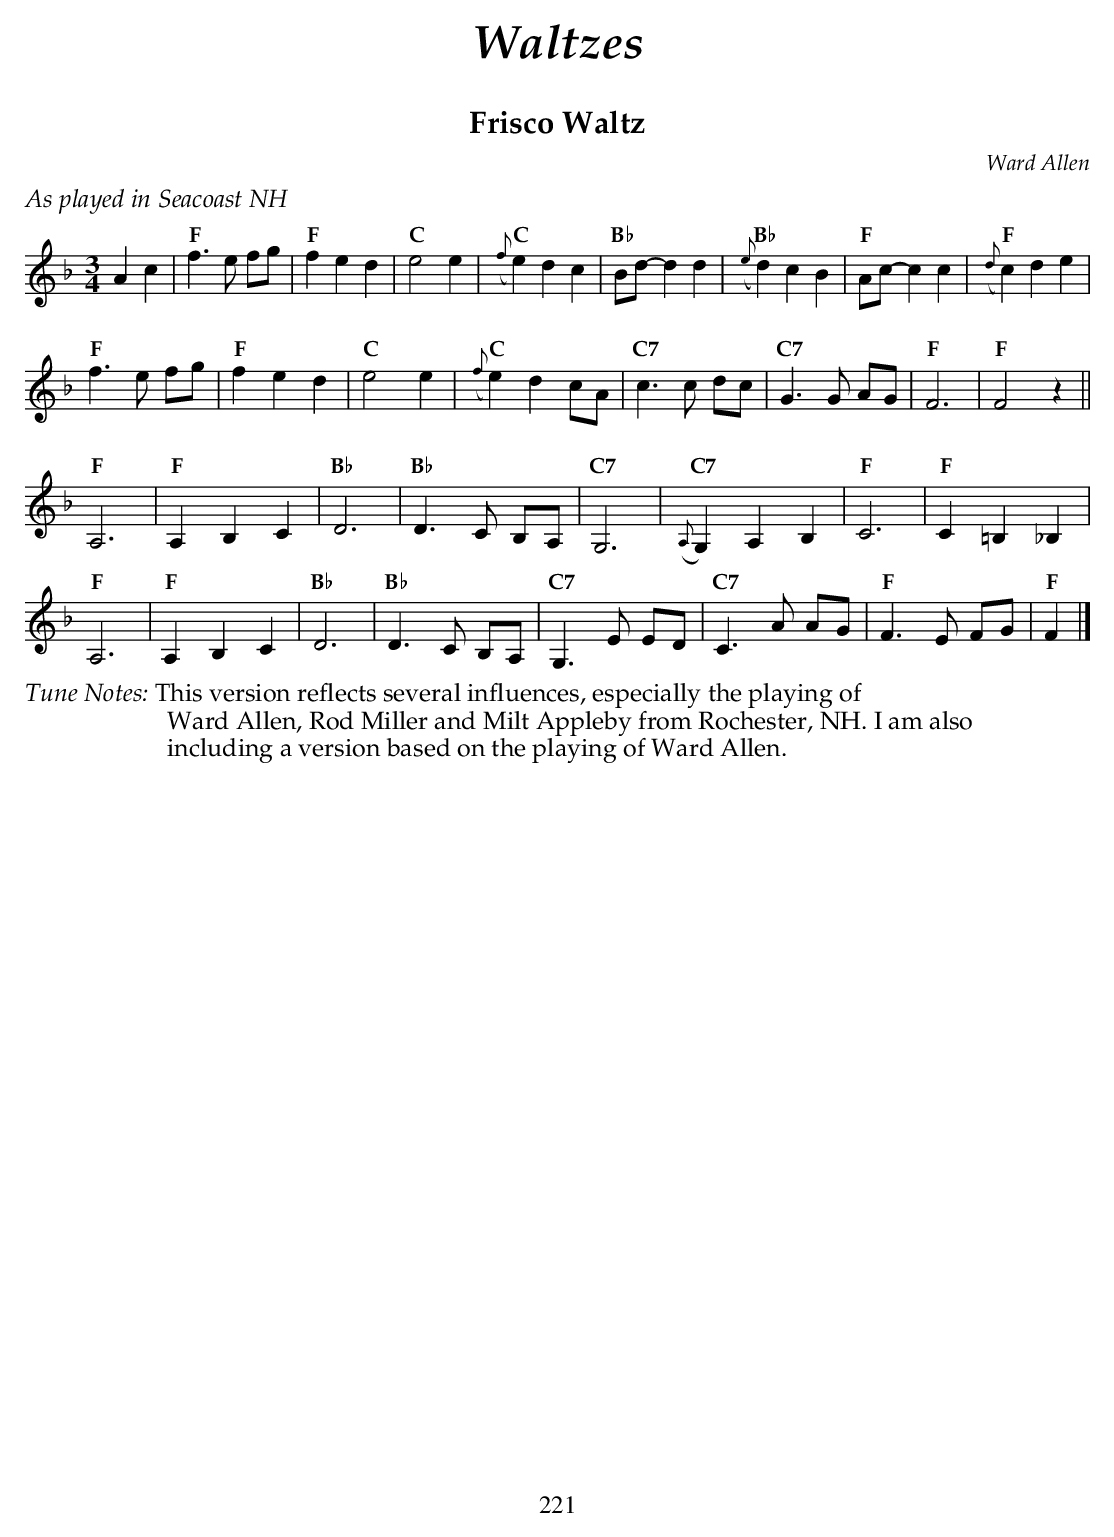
X:1
T:Frisco Waltz
C:Ward Allen
M:3/4
L:1/8
K:F
%%text $2As played in Seacoast NH$0
A2c2 |\
"F" f3 e fg   | "F" f2 e2 d2   | "C" e4 e2   | "C" ({f} e2) d2 c2 |\
"Bb" Bd-d2 d2  | "Bb" ({e} d2) c2 B2 | "F" Ac- c2 c2       | "F" ({d}c2) d2 e2 |
"F" f3 e fg   | "F" f2 e2 d2   | "C" e4 e2   | "C" ({f}e2) d2 cA |\
"C7" c3 c dc  | "C7" G3 G AG   | "F" F6      | "F" F4 z2||
"F" A,6       | "F" A,2 B,2 C2 | "Bb" D6     | "Bb" D3 C B,A, |\
"C7" G,6      | "C7" ({A,}G,2) A,2 B,2       | "F" C6    | "F" C2 =B,2 _B,2 |
"F" A,6       | "F" A,2 B,2 C2 | "Bb" D6     | "Bb" D3 C B,A, |\
"C7" G,3 E ED | "C7" C3 A AG   | "F" F3 E FG | "F" F2    |]
